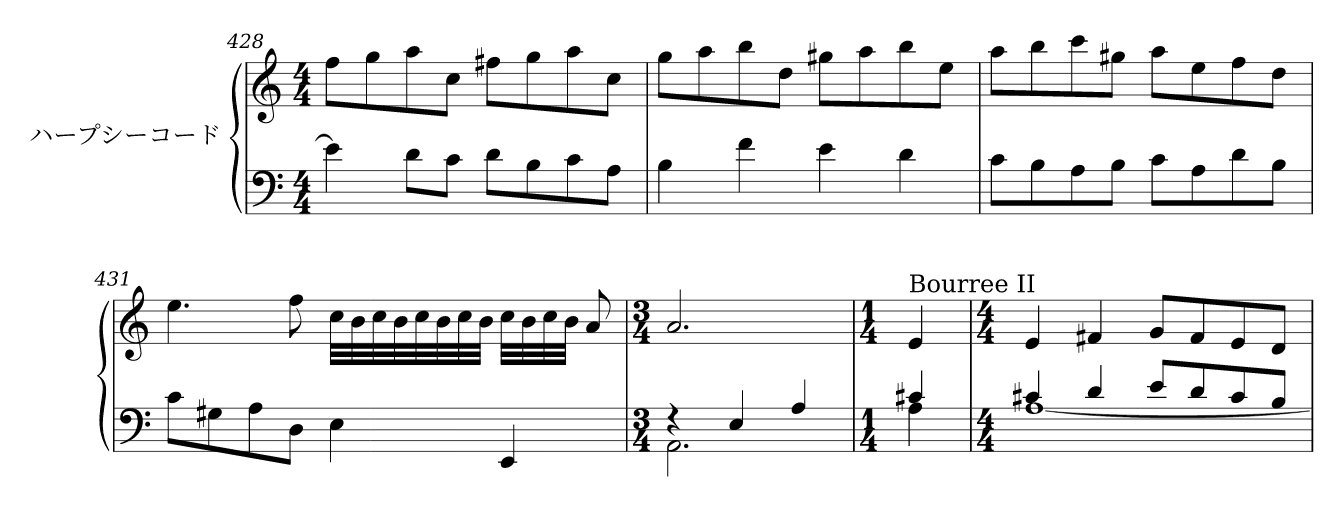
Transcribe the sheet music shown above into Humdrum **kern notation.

**kern	**kern
*part1	*part1
*staff2	*staff1
*I"ハープシーコード	*
!!LO:LB:g=z
*clefF4	*clefG2
*k[]	*k[]
*M4/4	*M4/4
=428	=428
4e\]	8ff\L
.	8gg\
8d\L	8aa\
8c\J	8cc\J
8d\L	8ff#X\L
8B\	8gg\
8c\	8aa\
8A\J	8cc\J
=429	=429
4B\	8gg\L
.	8aa\
4f\	8bb\
.	8dd\J
4e\	8gg#X\L
.	8aa\
4d\	8bb\
.	8ee\J
=430	=430
8c\L	8aa\L
8B\	8bb\
8A\	8ccc\
8B\J	8gg#X\J
8c\L	8aa\L
8A\	8ee\
8d\	8ff\
8B\J	8dd\J
!!LO:LB:g=z
=431	=431
8c\L	4.ee\
8G#X\	.
8A\	.
8D\J	8ff\
4E\	32cc\LLL
.	32b\
.	32cc\
.	32b\
.	32cc\
.	32b\
.	32cc\
.	32b\JJJ
4EE/	32cc\LLL
.	32b\
.	32cc\
.	32b\JJJ
.	8a/
=432	=432
*M3/4	*M3/4
*^	*
4r	2.AA\	2.a/
4E/	.	.
4A/	.	.
!!LO:PB:g=z
=433	=433	=433
*M1/4	*	*M1/4
!	!	!LO:TX:a:t=Bourree II
4c#X/	4A\	4e/
=434	=434	=434
*M4/4	*	*M4/4
4c#X/	[1A	4e/
4d/	.	4f#X/
8e/L	.	8g/L
8d/	.	8f#/
8c#/	.	8e/
8B/J	.	8d/J
*v	*v	*
=	=
*-	*-
